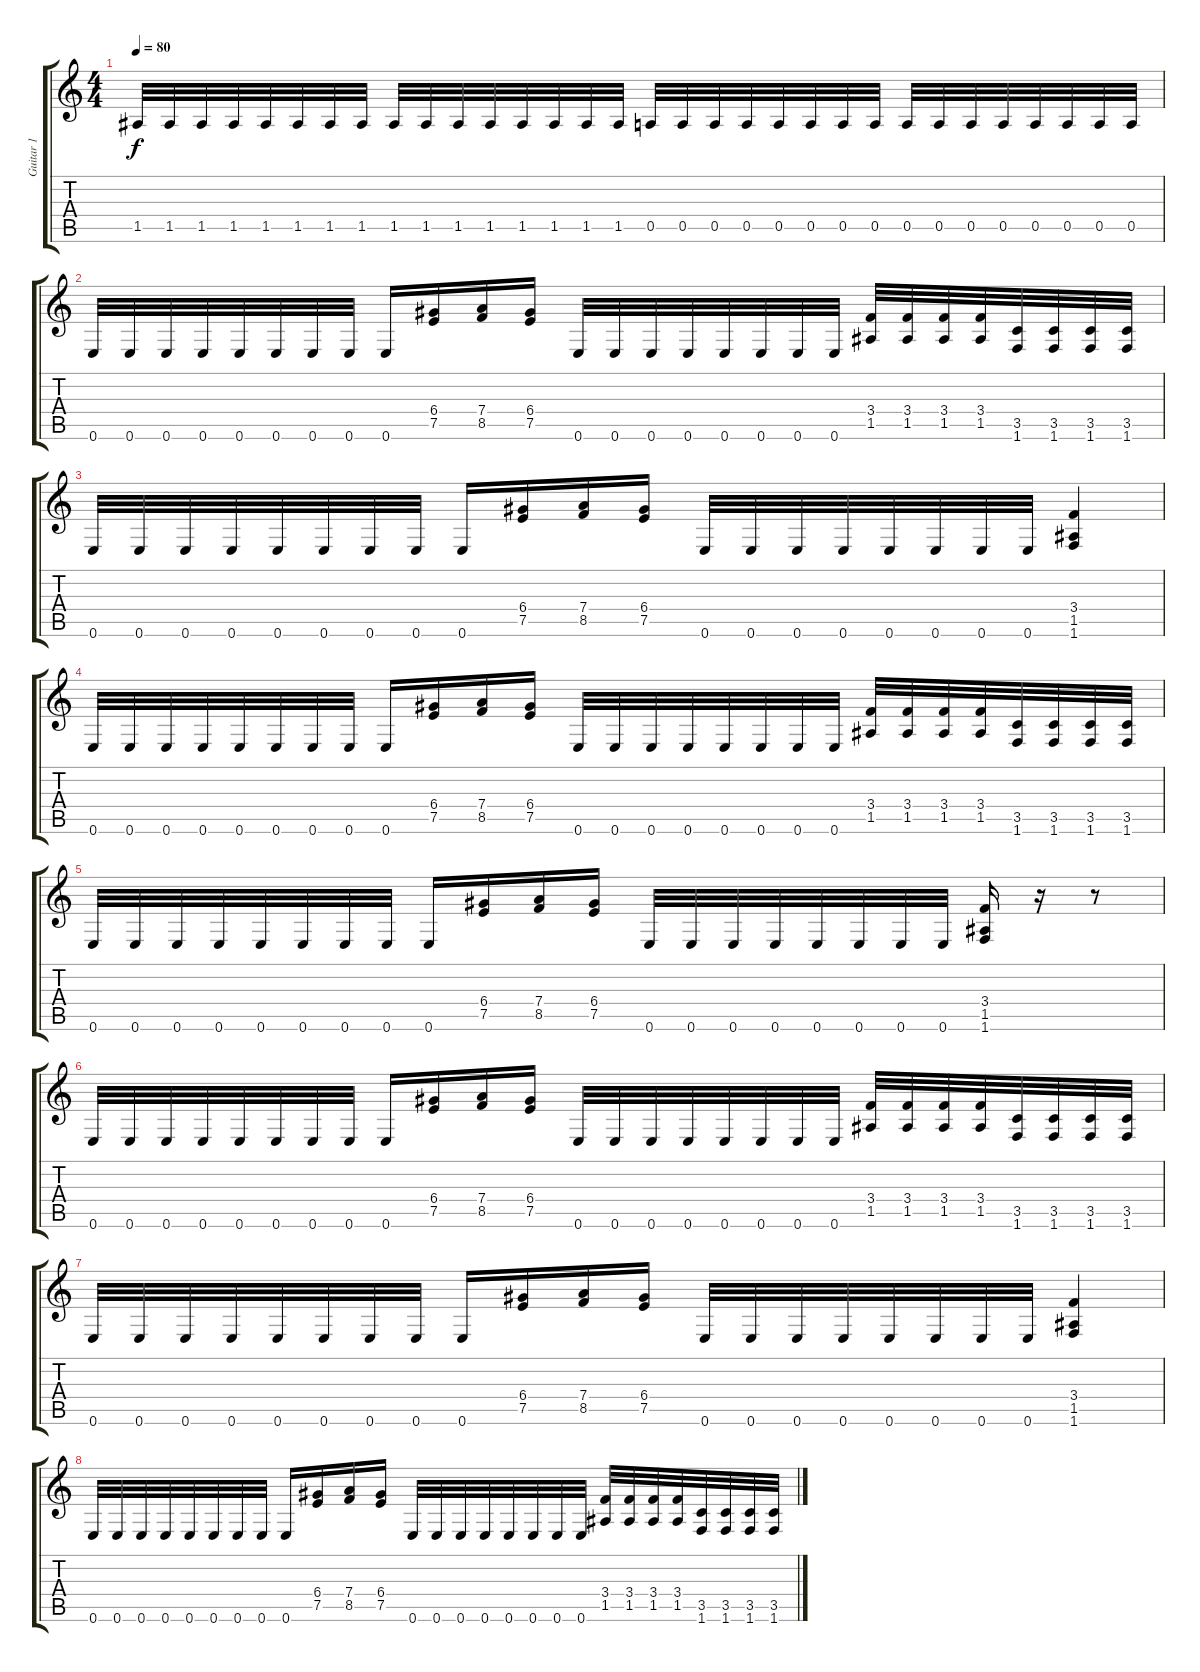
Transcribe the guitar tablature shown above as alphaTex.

\track ("Guitar 1" "Guitar 1") {instrument distortionguitar}
\staff {score tabs}
\tuning (E4 B3 G3 D3 A2 E2) {hide}
\ts (4 4)
\tempo 80
\clef g2
\ks c
1.5.32{dy f} 1.5.32 1.5.32 1.5.32 1.5.32 1.5.32 1.5.32 1.5.32 1.5.32 1.5.32 1.5.32 1.5.32 1.5.32 1.5.32 1.5.32 1.5.32 0.5.32 0.5.32 0.5.32 0.5.32 0.5.32 0.5.32 0.5.32 0.5.32 0.5.32 0.5.32 0.5.32 0.5.32 0.5.32 0.5.32 0.5.32 0.5.32 |
0.6.32 0.6.32 0.6.32 0.6.32 0.6.32 0.6.32 0.6.32 0.6.32 0.6.16 (6.4 7.5).16 (7.4 8.5).16 (6.4 7.5).16 0.6.32 0.6.32 0.6.32 0.6.32 0.6.32 0.6.32 0.6.32 0.6.32 (3.4 1.5).32 (3.4 1.5).32 (3.4 1.5).32 (3.4 1.5).32 (3.5 1.6).32 (3.5 1.6).32 (3.5 1.6).32 (3.5 1.6).32 |
0.6.32 0.6.32 0.6.32 0.6.32 0.6.32 0.6.32 0.6.32 0.6.32 0.6.16 (6.4 7.5).16 (7.4 8.5).16 (6.4 7.5).16 0.6.32 0.6.32 0.6.32 0.6.32 0.6.32 0.6.32 0.6.32 0.6.32 (3.4 1.5 1.6).4 |
0.6.32 0.6.32 0.6.32 0.6.32 0.6.32 0.6.32 0.6.32 0.6.32 0.6.16 (6.4 7.5).16 (7.4 8.5).16 (6.4 7.5).16 0.6.32 0.6.32 0.6.32 0.6.32 0.6.32 0.6.32 0.6.32 0.6.32 (3.4 1.5).32 (3.4 1.5).32 (3.4 1.5).32 (3.4 1.5).32 (3.5 1.6).32 (3.5 1.6).32 (3.5 1.6).32 (3.5 1.6).32 |
0.6.32 0.6.32 0.6.32 0.6.32 0.6.32 0.6.32 0.6.32 0.6.32 0.6.16 (6.4 7.5).16 (7.4 8.5).16 (6.4 7.5).16 0.6.32 0.6.32 0.6.32 0.6.32 0.6.32 0.6.32 0.6.32 0.6.32 (3.4 1.5 1.6).16 r.16 r.8 |
0.6.32 0.6.32 0.6.32 0.6.32 0.6.32 0.6.32 0.6.32 0.6.32 0.6.16 (6.4 7.5).16 (7.4 8.5).16 (6.4 7.5).16 0.6.32 0.6.32 0.6.32 0.6.32 0.6.32 0.6.32 0.6.32 0.6.32 (3.4 1.5).32 (3.4 1.5).32 (3.4 1.5).32 (3.4 1.5).32 (3.5 1.6).32 (3.5 1.6).32 (3.5 1.6).32 (3.5 1.6).32 |
0.6.32 0.6.32 0.6.32 0.6.32 0.6.32 0.6.32 0.6.32 0.6.32 0.6.16 (6.4 7.5).16 (7.4 8.5).16 (6.4 7.5).16 0.6.32 0.6.32 0.6.32 0.6.32 0.6.32 0.6.32 0.6.32 0.6.32 (3.4 1.5 1.6).4 |
0.6.32 0.6.32 0.6.32 0.6.32 0.6.32 0.6.32 0.6.32 0.6.32 0.6.16 (6.4 7.5).16 (7.4 8.5).16 (6.4 7.5).16 0.6.32 0.6.32 0.6.32 0.6.32 0.6.32 0.6.32 0.6.32 0.6.32 (3.4 1.5).32 (3.4 1.5).32 (3.4 1.5).32 (3.4 1.5).32 (3.5 1.6).32 (3.5 1.6).32 (3.5 1.6).32 (3.5 1.6).32
